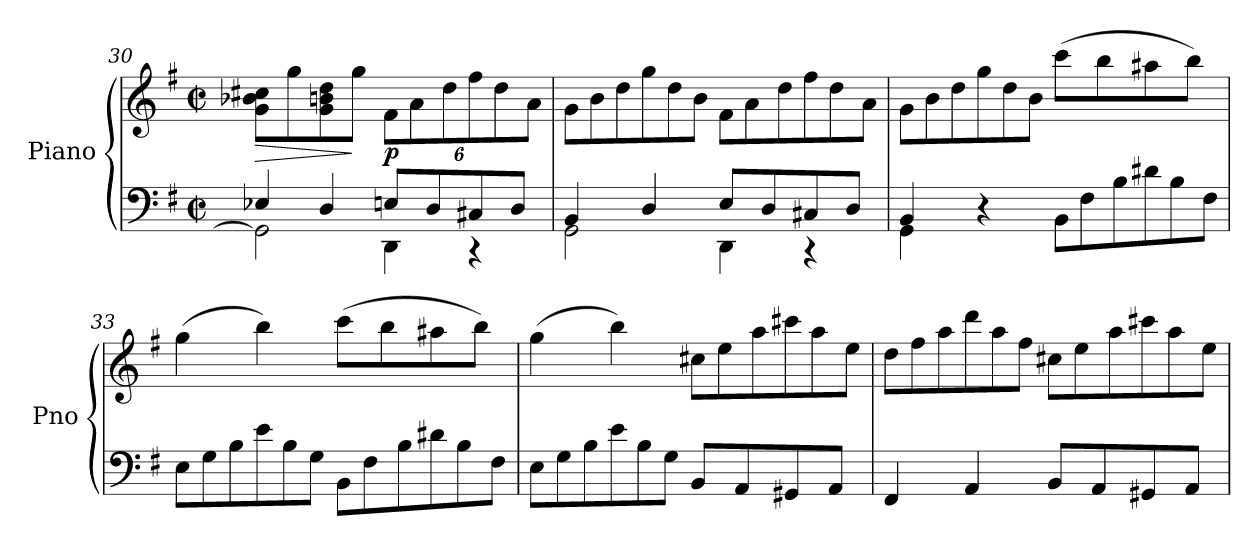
**kern	**kern	**dynam
*part1	*part1	*part1
*staff2	*staff1	*staff1/2
*I"Piano	*	*
*I'Pno	*	*
*clefF4	*clefG2	*
*k[f#]	*k[f#]	*
*G:	*G:	*
*M2/2	*M2/2	*
*met(c|)	*met(c|)	*
=30	=30	=30
*^	*	*
!	!	!	!LO:HP:b
4E-X/	2GG\]	8g\ 8b-X\ 8cc#X\L	>
.	.	8gg\	.
4D/	.	8g\ 8bn\ 8dd\	.
.	.	8gg\J	]
*	*	*Xbrackettup	*
!	!	!	!LO:DY:b
8En/L	4DD\	12f#\L	p
.	.	12a\	.
8D/	.	.	.
.	.	12dd\	.
8C#X/	4rCC	12ff#\	.
.	.	12dd\	.
8D/J	.	.	.
.	.	12a\J	.
=31	=31	=31	=31
*	*	*Xtuplet	*
4BB/	2GG\	12g\L	.
.	.	12b\	.
.	.	12dd\	.
4D/	.	12gg\	.
.	.	12dd\	.
.	.	12b\J	.
8E/L	4DD\	12f#\L	.
.	.	12a\	.
8D/	.	.	.
.	.	12dd\	.
8C#X/	4rCC	12ff#\	.
.	.	12dd\	.
8D/J	.	.	.
.	.	12a\J	.
=32	=32	=32	=32
4BB/	4GG\	12g\L	.
.	.	12b\	.
.	.	12dd\	.
4r	2.ryy	12gg\	.
.	.	12dd\	.
.	.	12b\J	.
*Xtuplet	*	*	*
12BB\L	.	(8ccc\L	.
12F#\	.	.	.
.	.	8bb\	.
12B\	.	.	.
12d#X\	.	8aa#X\	.
12B\	.	.	.
.	.	8bb\J)	.
12F#\J	.	.	.
*v	*v	*	*
!!LO:LB:g=z
=33	=33	=33
12E\L	(4gg\	.
12G\	.	.
12B\	.	.
12e\	4bb\)	.
12B\	.	.
12G\J	.	.
12BB\L	(8ccc\L	.
12F#\	.	.
.	8bb\	.
12B\	.	.
12d#X\	8aa#X\	.
12B\	.	.
.	8bb\J)	.
12F#\J	.	.
=34	=34	=34
12E\L	(4gg\	.
12G\	.	.
12B\	.	.
12e\	4bb\)	.
12B\	.	.
12G\J	.	.
8BB/L	12cc#X\L	.
.	12ee\	.
8AA/	.	.
.	12aa\	.
8GG#X/	12ccc#X\	.
.	12aa\	.
8AA/J	.	.
.	12ee\J	.
=35	=35	=35
4FF#/	12dd\L	.
.	12ff#\	.
.	12aa\	.
4AA/	12ddd\	.
.	12aa\	.
.	12ff#\J	.
8BB/L	12cc#X\L	.
.	12ee\	.
8AA/	.	.
.	12aa\	.
8GG#X/	12ccc#X\	.
.	12aa\	.
8AA/J	.	.
.	12ee\J	.
=	=	=
*-	*-	*-
